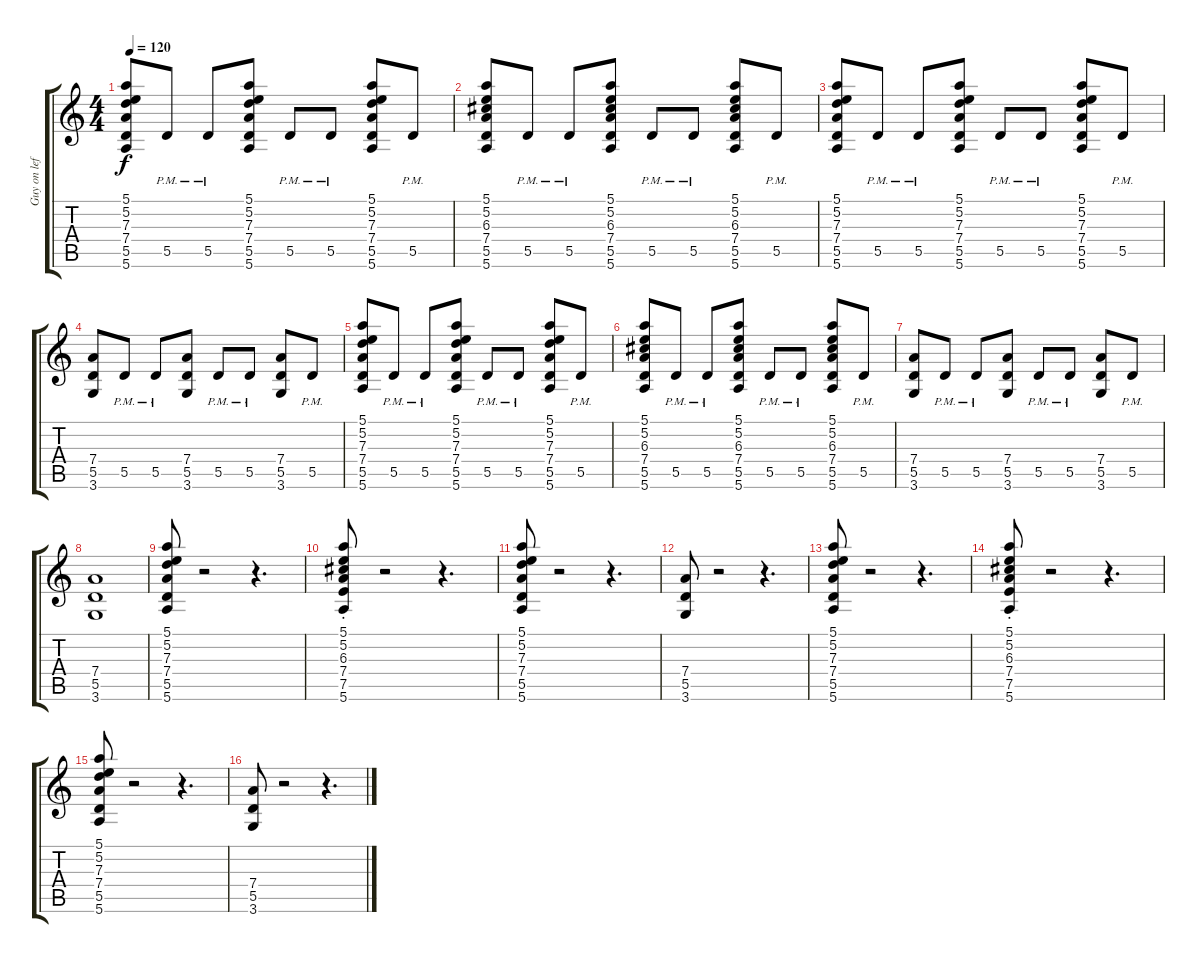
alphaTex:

\track ("Guy on left" "Guy on lef") {instrument acousticguitarsteel}
\staff {score tabs}
\tuning (E4 B3 G3 D3 A2 E2) {hide}
\ts (4 4)
\tempo 120
\clef g2
\ks c
(5.1 5.2 7.3 7.4 5.5 5.6).8{dy f} 5.5{pm}.8 5.5{pm}.8 (5.1 5.2 7.3 7.4 5.5 5.6).8 5.5{pm}.8 5.5{pm}.8 (5.1 5.2 7.3 7.4 5.5 5.6).8 5.5{pm}.8 |
(5.1 5.2 6.3 7.4 5.5 5.6).8 5.5{pm}.8 5.5{pm}.8 (5.1 5.2 6.3 7.4 5.5 5.6).8 5.5{pm}.8 5.5{pm}.8 (5.1 5.2 6.3 7.4 5.5 5.6).8 5.5{pm}.8 |
(5.1 5.2 7.3 7.4 5.5 5.6).8 5.5{pm}.8 5.5{pm}.8 (5.1 5.2 7.3 7.4 5.5 5.6).8 5.5{pm}.8 5.5{pm}.8 (5.1 5.2 7.3 7.4 5.5 5.6).8 5.5{pm}.8 |
(7.4 5.5 3.6).8 5.5{pm}.8 5.5{pm}.8 (7.4 5.5 3.6).8 5.5{pm}.8 5.5{pm}.8 (7.4 5.5 3.6).8 5.5{pm}.8 |
(5.1 5.2 7.3 7.4 5.5 5.6).8 5.5{pm}.8 5.5{pm}.8 (5.1 5.2 7.3 7.4 5.5 5.6).8 5.5{pm}.8 5.5{pm}.8 (5.1 5.2 7.3 7.4 5.5 5.6).8 5.5{pm}.8 |
(5.1 5.2 6.3 7.4 5.5 5.6).8 5.5{pm}.8 5.5{pm}.8 (5.1 5.2 6.3 7.4 5.5 5.6).8 5.5{pm}.8 5.5{pm}.8 (5.1 5.2 6.3 7.4 5.5 5.6).8 5.5{pm}.8 |
(7.4 5.5 3.6).8 5.5{pm}.8 5.5{pm}.8 (7.4 5.5 3.6).8 5.5{pm}.8 5.5{pm}.8 (7.4 5.5 3.6).8 5.5{pm}.8 |
(7.4 5.5 3.6).1 |
(5.1 5.2 7.3 7.4 5.5 5.6).8 r.2 r.4{d} |
(5.1 5.2{st} 6.3 7.4 7.5 5.6).8 r.2 r.4{d} |
(5.1 5.2 7.3 7.4 5.5 5.6).8 r.2 r.4{d} |
(7.4 5.5 3.6).8 r.2 r.4{d} |
(5.1 5.2 7.3 7.4 5.5 5.6).8 r.2 r.4{d} |
(5.1 5.2{st} 6.3 7.4 7.5 5.6).8 r.2 r.4{d} |
(5.1 5.2 7.3 7.4 5.5 5.6).8 r.2 r.4{d} |
(7.4 5.5 3.6).8 r.2 r.4{d}
